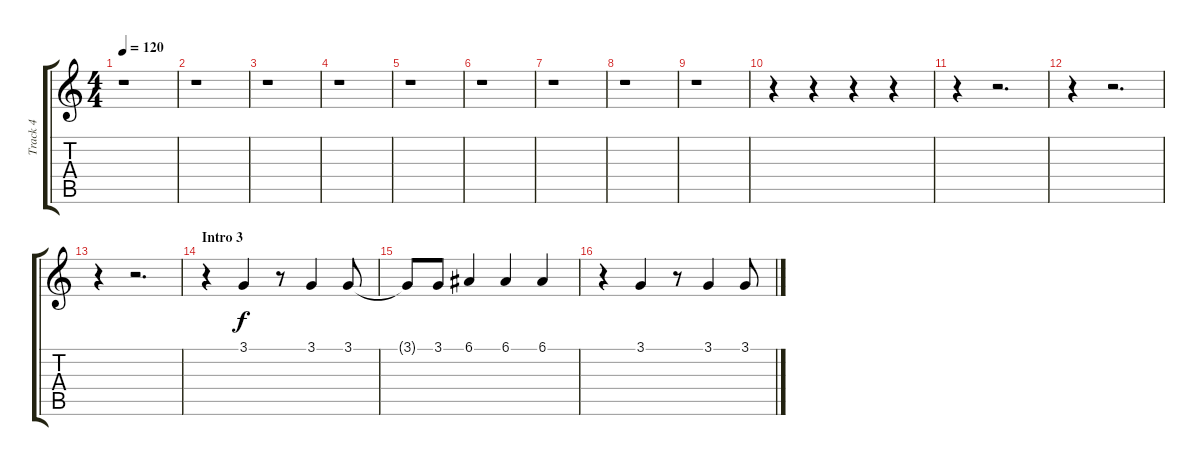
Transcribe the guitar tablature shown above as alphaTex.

\track ("Track 4" "Track 4") {instrument synthstrings2}
\staff {score tabs}
\tuning (E4 B3 G3 D3 A2 E2) {hide}
\ts (4 4)
\tempo 120
\clef g2
\ks c
r.1{dy f} |
r.1 |
r.1 |
r.1 |
r.1 |
r.1 |
r.1 |
r.1 |
r.1 |
r.4 r.4 r.4 r.4 |
r.4 r.2{d} |
r.4 r.2{d} |
r.4 r.2{d} |
\section ("" "Intro 3")
r.4 3.1.4 r.8 3.1.4 3.1.8 |
3.1{t}.8 3.1.8 6.1.4 6.1.4 6.1.4 |
r.4 3.1.4 r.8 3.1.4 3.1.8
